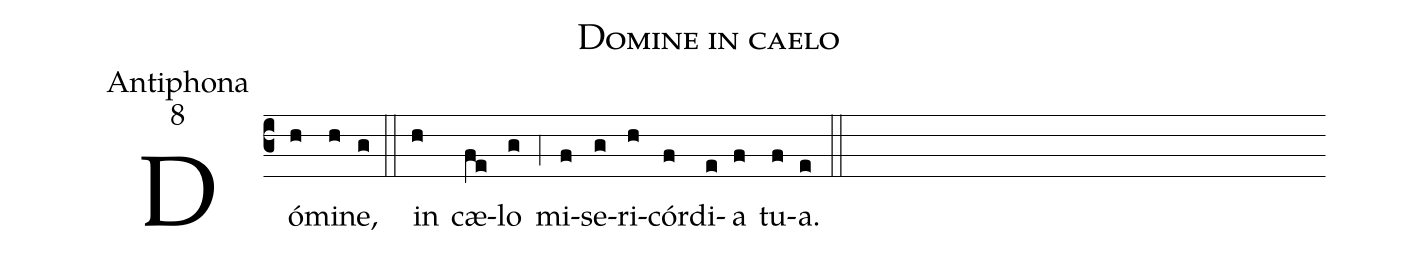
name:Domine in caelo;
office-part:Antiphona;
mode:8;
%%
(c3) Dó(h)mi(h)ne,(g) (::) in(h) cæ(fe)lo(g) (;4) mi(f)se(g)ri(h)cór(f)di(e)a(f) tu(f)a.(e) (::)
